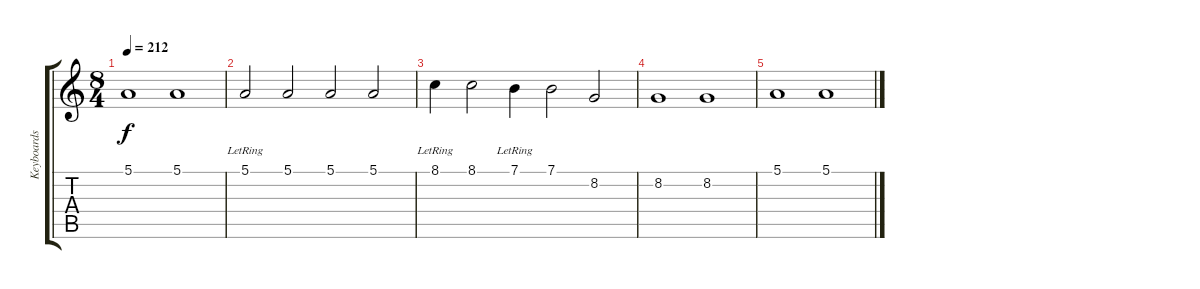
\track ("Keyboards" "Keyboards") {instrument churchorgan}
\staff {score tabs}
\tuning (E4 B3 G3 D3 A2 E2) {hide}
\ts (8 4)
\tempo 212
\clef g2
\ks c
5.1.1{dy f} 5.1.1 |
5.1{lr}.2 5.1.2 5.1.2 5.1.2 |
8.1{lr}.4 8.1.2 7.1{lr}.4 7.1.2 8.2.2 |
8.2.1 8.2.1 |
5.1.1 5.1.1
